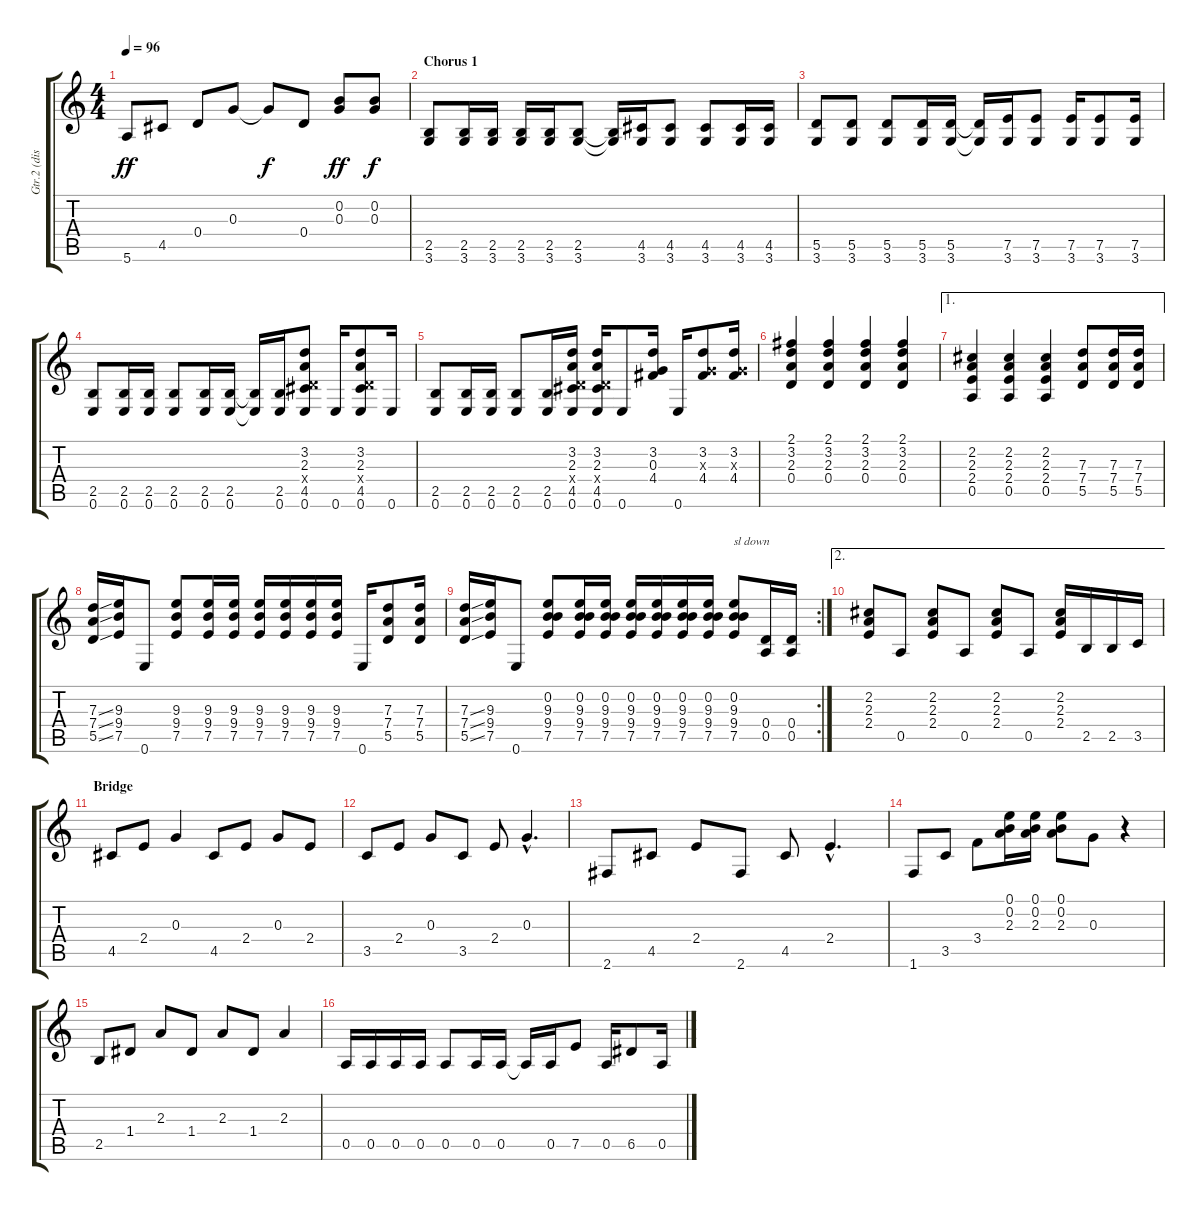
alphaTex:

\track ("Gtr.2 (dist.)" "Gtr.2 (dis") {instrument overdrivenguitar}
\staff {score tabs}
\tuning (E4 B3 G3 D3 A2 E2) {hide}
\ts (4 4)
\tempo 96
\clef g2
\ks c
5.6.8{dy ff} 4.5.8 0.4.8 0.3.8 0.3{t}.8{dy f} 0.4.8 (0.2 0.3).8{dy ff} (0.2 0.3).8{dy f} |
\section ("" "Chorus 1")
(2.5 3.6).8 (2.5 3.6).16 (2.5 3.6).16 (2.5 3.6).16 (2.5 3.6).16 (2.5 3.6).8 (2.5{t} 3.6{t}).16 (4.5 3.6).16 (4.5 3.6).8 (4.5 3.6).8 (4.5 3.6).16 (4.5 3.6).16 |
(5.5 3.6).8 (5.5 3.6).8 (5.5 3.6).8 (5.5 3.6).16 (5.5 3.6).16 (5.5{t} 3.6{t}).16 (7.5 3.6).16 (7.5 3.6).8 (7.5 3.6).16 (7.5 3.6).8 (7.5 3.6).16 |
(2.5 0.6).8 (2.5 0.6).16 (2.5 0.6).16 (2.5 0.6).8 (2.5 0.6).16 (2.5 0.6).16 (2.5{t} 0.6{t}).16 (2.5 0.6).16 (3.2 2.3 0.4{x} 4.5 0.6).8 0.6.16 (3.2 2.3 0.4{x} 4.5 0.6).8 0.6.16 |
(2.5 0.6).8 (2.5 0.6).16 (2.5 0.6).16 (2.5 0.6).8 (2.5 0.6).16 (3.2 2.3 0.4{x} 4.5 0.6).16 (3.2 2.3 0.4{x} 4.5 0.6).16 0.6.8 (3.2 0.3 4.4).16 0.6.16 (3.2 0.3{x} 4.4).8 (3.2 0.3{x} 4.4).16 |
(2.1 3.2 2.3 0.4).4 (2.1 3.2 2.3 0.4).4 (2.1 3.2 2.3 0.4).4 (2.1 3.2 2.3 0.4).4 |
\ae 1
(2.2 2.3 2.4 0.5).4 (2.2 2.3 2.4 0.5).4 (2.2 2.3 2.4 0.5).4 (7.3 7.4 5.5).8 (7.3 7.4 5.5).16 (7.3 7.4 5.5).16 |
(7.3{ss} 7.4{ss} 5.5{ss}).16 (9.3 9.4 7.5).16 0.6.8 (9.3 9.4 7.5).8 (9.3 9.4 7.5).16 (9.3 9.4 7.5).16 (9.3 9.4 7.5).16 (9.3 9.4 7.5).16 (9.3 9.4 7.5).16 (9.3 9.4 7.5).16 0.6.16 (7.3 7.4 5.5).8 (7.3 7.4 5.5).16 |
\rc 2
(7.3{ss} 7.4{ss} 5.5{ss}).16 (9.3 9.4 7.5).16 0.6.8 (0.2 9.3 9.4 7.5).8 (0.2 9.3 9.4 7.5).16 (0.2 9.3 9.4 7.5).16 (0.2 9.3 9.4 7.5).16 (0.2 9.3 9.4 7.5).16 (0.2 9.3 9.4 7.5).16 (0.2 9.3 9.4 7.5).16 (0.2 9.3 9.4 7.5).8{txt "sl down"} (0.4 0.5).16 (0.4 0.5).16 |
\ae 2
(2.2 2.3 2.4).8 0.5.8 (2.2 2.3 2.4).8 0.5.8 (2.2 2.3 2.4).8 0.5.8 (2.2 2.3 2.4).16 2.5.16 2.5.16 3.5.16 |
\section ("" "Bridge")
4.5.8 2.4.8 0.3.4 4.5.8 2.4.8 0.3.8 2.4.8 |
3.5.8 2.4.8 0.3.8 3.5.8 2.4.8 0.3{hac}.4{d} |
2.6.8 4.5.8 2.4.8 2.6.8 4.5.8 2.4{hac}.4{d} |
1.6.8 3.5.8 3.4.8 (0.1 0.2 2.3).16 (0.1 0.2 2.3).16 (0.1 0.2 2.3).8 0.3.8 r.4 |
2.5.8 1.4.8 2.3.8 1.4.8 2.3.8 1.4.8 2.3.4 |
0.5.16 0.5.16 0.5.16 0.5.16 0.5.8 0.5.16 0.5.16 0.5{t}.16 0.5.16 7.5.8 0.5.16 6.5.8 0.5.16
